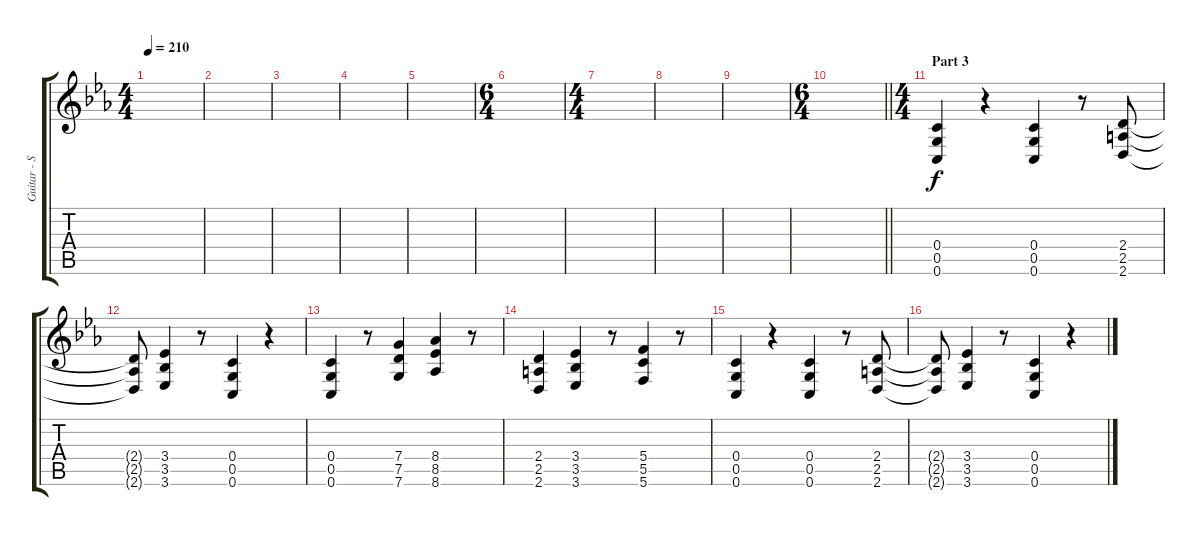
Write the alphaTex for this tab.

\track ("Guitar - Simon Neil" "Guitar - S") {instrument overdrivenguitar}
\staff {score tabs}
\tuning (D4 A3 F3 C3 G2 C2) {hide}
\ts (4 4)
\tempo 210
\clef g2
\ks cminor
|
|
|
|
|
\ts (6 4)
|
\ts (4 4)
|
|
|
\ts (6 4)
\barLineRight lightlight
|
\ts (4 4)
\section ("" "Part 3")
(0.4 0.5 0.6).4{volume 13} r.4 (0.4 0.5 0.6).4 r.8 (2.4 2.5 2.6).8 |
(2.4{t} 2.5{t} 2.6{t}).8 (3.4 3.5 3.6).4 r.8 (0.4 0.5 0.6).4 r.4 |
(0.4 0.5 0.6).4 r.8 (7.4 7.5 7.6).4 (8.4 8.5 8.6).4 r.8 |
(2.4 2.5 2.6).4 (3.4 3.5 3.6).4 r.8 (5.4 5.5 5.6).4 r.8 |
(0.4 0.5 0.6).4 r.4 (0.4 0.5 0.6).4 r.8 (2.4 2.5 2.6).8 |
(2.4{t} 2.5{t} 2.6{t}).8 (3.4 3.5 3.6).4 r.8 (0.4 0.5 0.6).4 r.4
